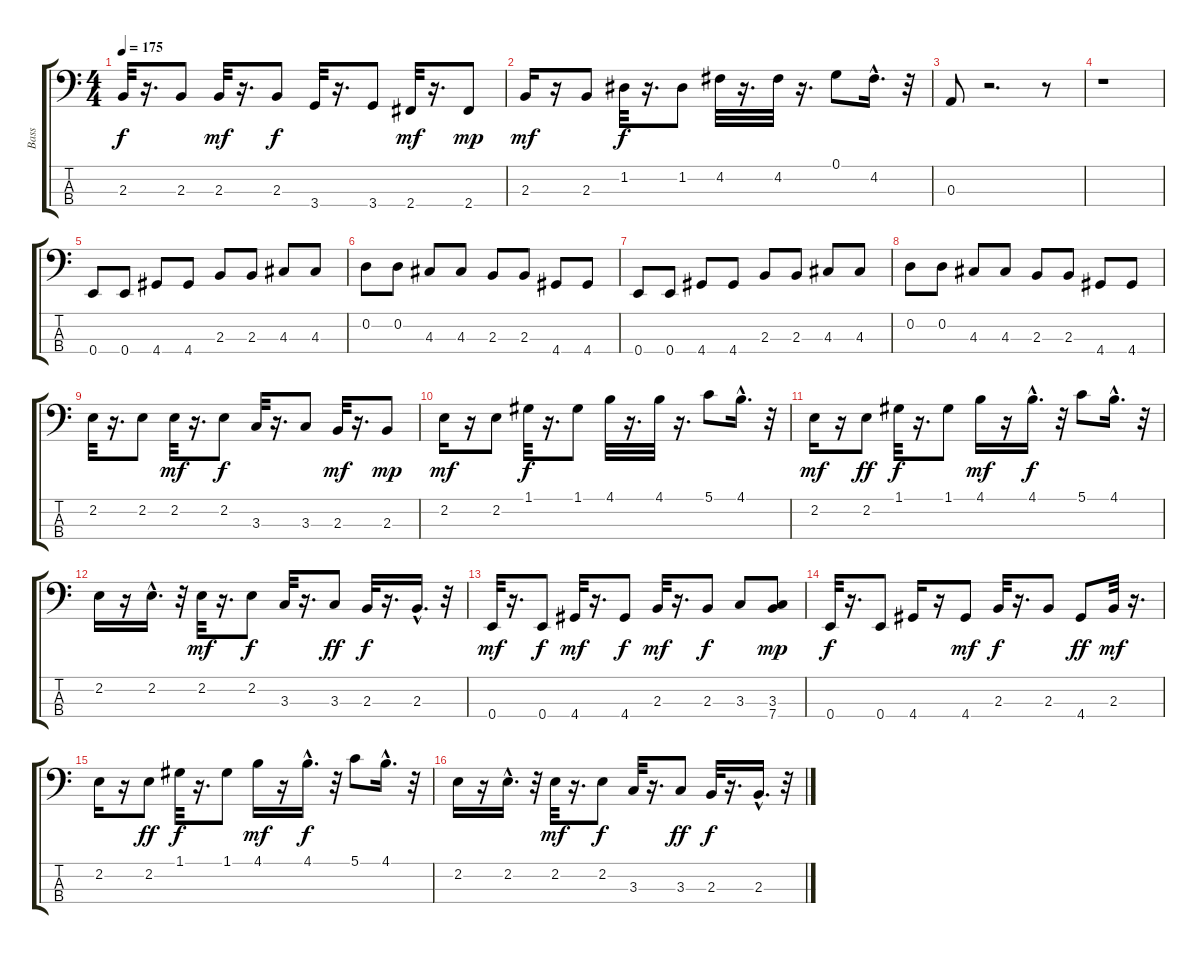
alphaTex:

\track ("Bass" "Bass") {instrument fretlessbass}
\staff {score tabs}
\tuning (G2 D2 A1 E1) {hide}
\ts (4 4)
\tempo 175
\clef f4
\ks c
2.3.32{dy f} r.16{d} 2.3.8 2.3.32{dy mf} r.16{d} 2.3.8{dy f} 3.4.32 r.16{d} 3.4.8 2.4.32{dy mf} r.16{d} 2.4.8{dy mp} |
2.3.16{dy mf} r.16 2.3.8 1.2.32{dy f} r.16{d} 1.2.8 4.2.32 r.16{d} 4.2.32 r.16{d} 0.1.8 4.2{hac}.16{d} r.32 |
0.3.8 r.2{d} r.8 |
r.1 |
0.4.8 0.4.8 4.4.8 4.4.8 2.3.8 2.3.8 4.3.8 4.3.8 |
0.2.8 0.2.8 4.3.8 4.3.8 2.3.8 2.3.8 4.4.8 4.4.8 |
0.4.8 0.4.8 4.4.8 4.4.8 2.3.8 2.3.8 4.3.8 4.3.8 |
0.2.8 0.2.8 4.3.8 4.3.8 2.3.8 2.3.8 4.4.8 4.4.8 |
2.2.32 r.16{d} 2.2.8 2.2.32{dy mf} r.16{d} 2.2.8{dy f} 3.3.32 r.16{d} 3.3.8 2.3.32{dy mf} r.16{d} 2.3.8{dy mp} |
2.2.16{dy mf} r.16 2.2.8 1.1.32{dy f} r.16{d} 1.1.8 4.1.32 r.16{d} 4.1.32 r.16{d} 5.1.8 4.1{hac}.16{d} r.32 |
2.2.16{dy mf} r.16 2.2.8{dy ff} 1.1.32{dy f} r.16{d} 1.1.8 4.1.16{dy mf} r.16 4.1{hac}.16{d dy f} r.32 5.1.8 4.1{hac}.16{d} r.32 |
2.2.16 r.16 2.2{hac}.16{d} r.32 2.2.32{dy mf} r.16{d} 2.2.8{dy f} 3.3.32 r.16{d} 3.3.8{dy ff} 2.3.32{dy f} r.16{d} 2.3{hac}.16{d} r.32 |
0.4.32{dy mf} r.16{d} 0.4.8{dy f} 4.4.32{dy mf} r.16{d} 4.4.8{dy f} 2.3.32{dy mf} r.16{d} 2.3.8{dy f} 3.3.8 (3.3 7.4).8{dy mp} |
0.4.32{dy f} r.16{d} 0.4.8 4.4.16 r.16 4.4.8{dy mf} 2.3.32{dy f} r.16{d} 2.3.8 4.4.8{dy ff} 2.3.32{dy mf} r.16{d} |
2.2.16 r.16 2.2.8{dy ff} 1.1.32{dy f} r.16{d} 1.1.8 4.1.16{dy mf} r.16 4.1{hac}.16{d dy f} r.32 5.1.8 4.1{hac}.16{d} r.32 |
2.2.16 r.16 2.2{hac}.16{d} r.32 2.2.32{dy mf} r.16{d} 2.2.8{dy f} 3.3.32 r.16{d} 3.3.8{dy ff} 2.3.32{dy f} r.16{d} 2.3{hac}.16{d} r.32
